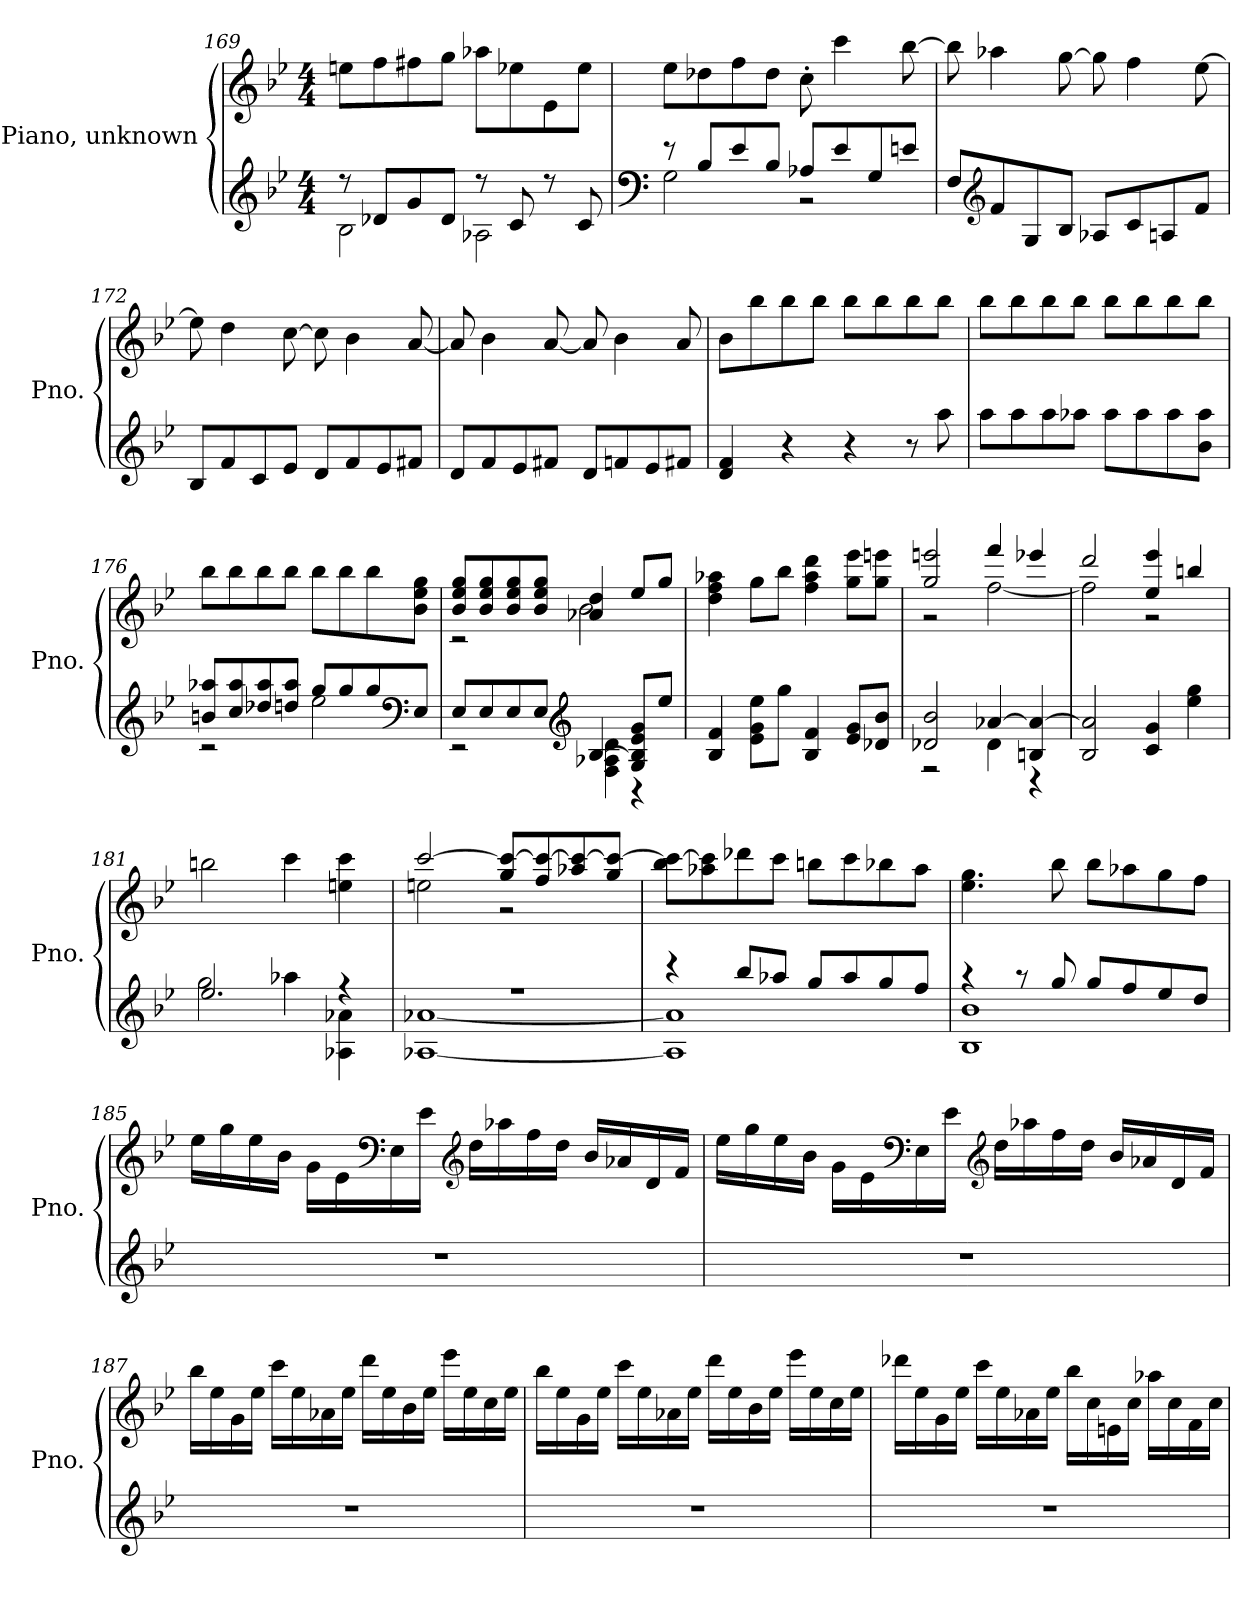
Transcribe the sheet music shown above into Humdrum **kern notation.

**kern	**kern
*part1	*part1
*staff2	*staff1
*I"Piano, unknown	*
*I'Pno.	*
*clefG2	*clefG2
*k[b-e-]	*k[b-e-]
*M4/4	*M4/4
=169	=169
*^	*
8r	2B-\	8een\L
8d-X/L	.	8ff\
8g/	.	8ff#X\
8d-/J	.	8gg\J
8r	2A-X\	8aa-X\L
8c/	.	8ee-X\
8r	.	8e-\
8c/	.	8ee-\J
=170	=170	=170
*clefF4	*	*
8r	2G\	8ee-\L
8B-/L	.	8dd-X\
8e-/	.	8ff\
8B-/J	.	8dd-\J
8A-X/L	2r	8cc'\
8e-/	.	4ccc\
8G/	.	.
8en/J	.	[8bb-\
*v	*v	*
!!LO:PB:g=z
=171	=171
8F/L	8bb-\]
*clefG2	*
8f/	4aa-X\
8G/	.
8B-/J	[8gg\
8A-X/L	8gg\]
8c/	4ff\
8An/	.
8f/J	[8ee-\
=172	=172
8B-/L	8ee-\]
8f/	4dd\
8c/	.
8e-/J	[8cc\
8d/L	8cc\]
8f/	4b-\
8e-/	.
8f#X/J	[8a/
=173	=173
8d/L	8a/]
8f/	4b-\
8e-/	.
8f#X/J	[8a/
8d/L	8a/]
8fn/	4b-\
8e-/	.
8f#X/J	8a/
!!LO:LB:g=z
=174	=174
4d/ 4f/	8b-\L
.	8bb-\
4r	8bb-\
.	8bb-\J
4r	8bb-\L
.	8bb-\
8r	8bb-\
8aa\	8bb-\J
=175	=175
8aa\L	8bb-\L
8aa\	8bb-\
8aa\	8bb-\
8aa-X\J	8bb-\J
8aa-\L	8bb-\L
8aa-\	8bb-\
8aa-\	8bb-\
8b-\ 8aa-\J	8bb-\J
=176	=176
*^	*
8bn/ 8aa-X/L	2r	8bb-\L
8cc/ 8aa-/	.	8bb-\
8dd-X/ 8aa-/	.	8bb-\
8ddn/ 8aa-/J	.	8bb-\J
8gg/L	2ee-\	8bb-\L
8gg/	.	8bb-\
8gg/	.	8bb-\
*clefF4	*	*
8E-/J	.	8b-\ 8ee-\ 8gg\J
!!LO:LB:g=z
=177	=177	=177
*	*	*^
8E-/L	2r	8b-/ 8ee-/ 8gg/L	2r
8E-/	.	8b-/ 8ee-/ 8gg/	.
8E-/	.	8b-/ 8ee-/ 8gg/	.
8E-/J	.	8b-/ 8ee-/ 8gg/J	.
*clefG2	*	*	*
[4B-/	4F\ 4A-X\ 4d\	4a-X/ 4dd/	2b-\
8G/ 8B-/] 8e-/ 8g/L	4r	8ee-/L	.
8ee-/J	.	8gg/J	.
*v	*v	*	*
*	*v	*v
=178	=178
4B-/ 4f/	4dd\ 4ff\ 4aa-X\
8e-\ 8g\ 8ee-\L	8gg\L
8gg\J	8bb-\J
4B-/ 4f/	4ff\ 4aa-\ 4ddd\
8e-/ 8g/L	8gg\ 8eee-\L
8d-X/ 8b-/J	8gg\ 8eeen\J
=179	=179
*^	*^
2d-X/ 2b-/	2r	2gg/ 2eeen/	2r
[4a-X/	4d-\	4fff/	[2ff\
4Bn/ 4a-/_	4r	4eee-X/	.
*v	*v	*	*
=180	=180	=180
2B-/ 2a-/]	2ddd/	2ff\]
4c/ 4g/	4ee-/ 4eee-/	2r
4ee-\ 4gg\	4bbn/	.
*	*v	*v
=181	=181
*^	*
2.ee-/	2gg\	2bbn\
.	4aa-X\	4ccc\
4r	4A-X\ 4a-X\	4een\ 4ccc\
!!LO:LB:g=z
=182	=182	=182
*	*	*^
1r	[1A-X [1a-X	[2ccc/	2een\
.	.	8gg/ 8ccc/_L	2r
.	.	8ff/ 8ccc/_	.
.	.	8aa-X/ 8ccc/_	.
.	.	8gg/ 8ccc/_J	.
*	*	*v	*v
=183	=183	=183
4r	1A-] 1a-]	8bb-\ 8ccc\_L
.	.	8aa-X\ 8ccc\]
8bb-/L	.	8ddd-X\
8aa-X/J	.	8ccc\J
8gg/L	.	8bbn\L
8aa-/	.	8ccc\
8gg/	.	8bb-X\
8ff/J	.	8aa-\J
=184	=184	=184
4r	1B- 1b-	4.ee-\ 4.gg\
8r	.	.
8gg/	.	8bb-\
8gg/L	.	8bb-\L
8ff/	.	8aa-X\
8ee-/	.	8gg\
8dd/J	.	8ff\J
*v	*v	*
!!LO:LB:g=z
=185	=185
1r	16ee-\LL
.	16gg\
.	16ee-\
.	16b-\JJ
.	16g\LL
.	16e-\
*	*clefF4
.	16E-\
.	16e-\JJ
*	*clefG2
.	16dd\LL
.	16aa-X\
.	16ff\
.	16dd\JJ
.	16b-/LL
.	16a-X/
.	16d/
.	16f/JJ
=186	=186
1r	16ee-\LL
.	16gg\
.	16ee-\
.	16b-\JJ
.	16g\LL
.	16e-\
*	*clefF4
.	16E-\
.	16e-\JJ
*	*clefG2
.	16dd\LL
.	16aa-X\
.	16ff\
.	16dd\JJ
.	16b-/LL
.	16a-X/
.	16d/
.	16f/JJ
!!LO:LB:g=z
=187	=187
1r	16bb-\LL
.	16ee-\
.	16g\
.	16ee-\JJ
.	16ccc\LL
.	16ee-\
.	16a-X\
.	16ee-\JJ
.	16ddd\LL
.	16ee-\
.	16b-\
.	16ee-\JJ
.	16eee-\LL
.	16ee-\
.	16cc\
.	16ee-\JJ
=188	=188
1r	16bb-\LL
.	16ee-\
.	16g\
.	16ee-\JJ
.	16ccc\LL
.	16ee-\
.	16a-X\
.	16ee-\JJ
.	16ddd\LL
.	16ee-\
.	16b-\
.	16ee-\JJ
.	16eee-\LL
.	16ee-\
.	16cc\
.	16ee-\JJ
!!LO:PB:g=z
=189	=189
1r	16ddd-X\LL
.	16ee-\
.	16g\
.	16ee-\JJ
.	16ccc\LL
.	16ee-\
.	16a-X\
.	16ee-\JJ
.	16bb-\LL
.	16cc\
.	16en\
.	16cc\JJ
.	16aa-X\LL
.	16cc\
.	16f\
.	16cc\JJ
=	=
*-	*-
